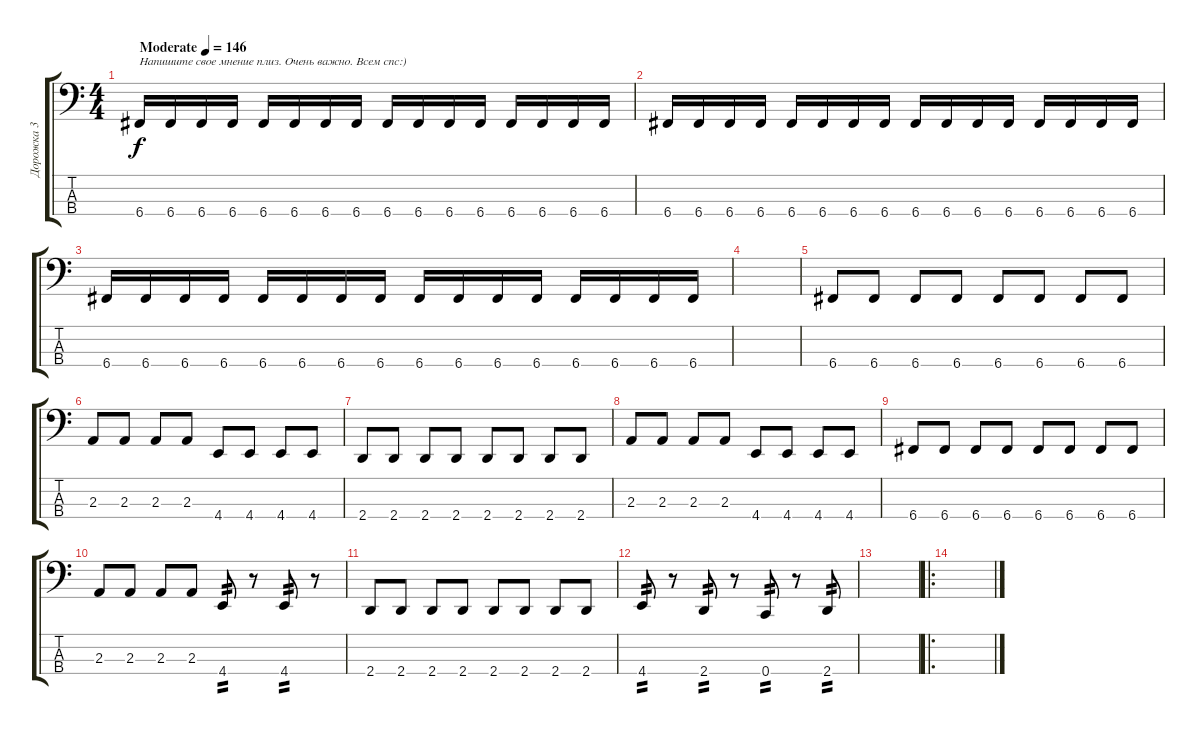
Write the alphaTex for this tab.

\track ("Дорожка 3" "Дорожка 3") {instrument electricbassfinger}
\staff {score tabs}
\tuning (F2 C2 G1 C1) {hide}
\ts (4 4)
\tempo (146 "Moderate")
\clef f4
\ks c
6.4.16{txt "Напишите свое мнение плиз. Очень важно. Всем спс:)" dy f instrument electricbassfinger} 6.4.16 6.4.16 6.4.16 6.4.16 6.4.16 6.4.16 6.4.16 6.4.16 6.4.16 6.4.16 6.4.16 6.4.16 6.4.16 6.4.16 6.4.16 |
6.4.16 6.4.16 6.4.16 6.4.16 6.4.16 6.4.16 6.4.16 6.4.16 6.4.16 6.4.16 6.4.16 6.4.16 6.4.16 6.4.16 6.4.16 6.4.16 |
6.4.16 6.4.16 6.4.16 6.4.16 6.4.16 6.4.16 6.4.16 6.4.16 6.4.16 6.4.16 6.4.16 6.4.16 6.4.16 6.4.16 6.4.16 6.4.16 |
|
6.4.8 6.4.8 6.4.8 6.4.8 6.4.8 6.4.8 6.4.8 6.4.8 |
2.3.8 2.3.8 2.3.8 2.3.8 4.4.8 4.4.8 4.4.8 4.4.8 |
2.4.8 2.4.8 2.4.8 2.4.8 2.4.8 2.4.8 2.4.8 2.4.8 |
2.3.8 2.3.8 2.3.8 2.3.8 4.4.8 4.4.8 4.4.8 4.4.8 |
6.4.8 6.4.8 6.4.8 6.4.8 6.4.8 6.4.8 6.4.8 6.4.8 |
2.3.8 2.3.8 2.3.8 2.3.8 4.4.8{tp 2} r.8 4.4.8{tp 2} r.8 |
2.4.8 2.4.8 2.4.8 2.4.8 2.4.8 2.4.8 2.4.8 2.4.8 |
4.4.8{tp 2} r.8 2.4.8{tp 2} r.8 0.4.8{tp 2} r.8 2.4.8{tp 2} |
|
\ro
